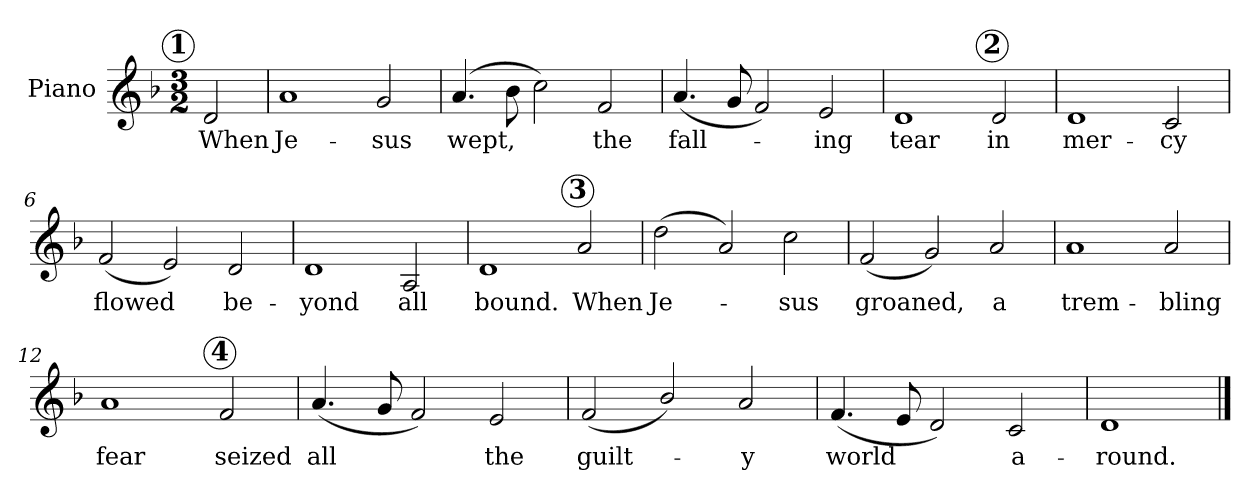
**kern	**text
*part1	*part1
*staff1	*staff1
*I"Piano	*
*I'Pno.	*
*clefG2	*
*k[b-]	*
*M3/2	*
*MM168	*
!!LO:REH:place=s1:a:enc=circle:t=1
=	=
!	!LO:LY:b
2d/	When
=1	=1
!	!LO:LY:b
1a	Je-
!	!LO:LY:b
2g/	-sus
=2	=2
!	!LO:LY:b
(>4.a/	wept,
8b-\	.
2cc\)	.
!	!LO:LY:b
2f/	the
=3	=3
!	!LO:LY:b
(4.a/	fall-
8g/	.
2f/)	.
!	!LO:LY:b
2e/	-ing
!!LO:REH:place=s1:a:enc=circle:t=2:qo=4
=4	=4
!	!LO:LY:b
1d	tear
!	!LO:LY:b
2d/	in
!!LO:LB:g=z
=5	=5
!	!LO:LY:b
1d	mer-
!	!LO:LY:b
2c/	-cy
=6	=6
!	!LO:LY:b
(2f/	flowed
2e/)	.
!	!LO:LY:b
2d/	be-
=7	=7
!	!LO:LY:b
1d	-yond
!	!LO:LY:b
2A/	all
!!LO:REH:place=s1:a:enc=circle:t=3:qo=4
=8	=8
!	!LO:LY:b
1d	bound.
!	!LO:LY:b
2a/	When
!!LO:LB:g=z
=9	=9
!	!LO:LY:b
(>2dd\	Je-
2a/)	.
!	!LO:LY:b
2cc\	-sus
=10	=10
!	!LO:LY:b
(2f/	groaned,
2g/)	.
!	!LO:LY:b
2a/	a
=11	=11
!	!LO:LY:b
1a	trem-
!	!LO:LY:b
2a/	-bling
!!LO:REH:place=s1:a:enc=circle:t=4:qo=4
=12	=12
!	!LO:LY:b
1a	fear
!	!LO:LY:b
2f/	seized
!!LO:LB:g=z
=13	=13
!	!LO:LY:b
(<4.a/	all
8g/	.
2f/)	.
!	!LO:LY:b
2e/	the
=14	=14
!	!LO:LY:b
(2f/	guilt-
2b-/)	.
!	!LO:LY:b
2a/	-y
=15	=15
!	!LO:LY:b
(<4.f/	world
8e/	.
2d/)	.
!	!LO:LY:b
2c/	a-
=16	=16
!	!LO:LY:b
1d	-round.
==	==
*-	*-
